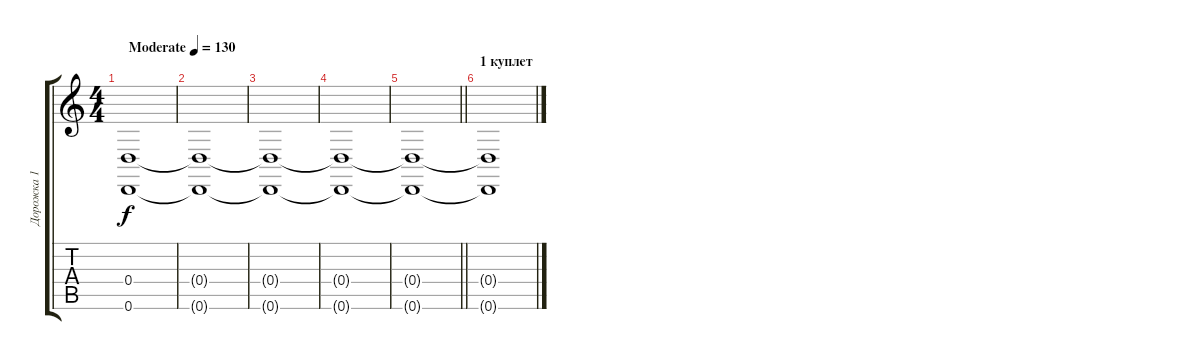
\track ("Дорожка 1" "Дорожка 1") {instrument choiraahs}
\staff {score tabs}
\tuning (E4 B3 G3 D3 A2 D2) {hide}
\ts (4 4)
\tempo (130 "Moderate")
\clef g2
\ks c
(0.4 0.6).1{dy f instrument choiraahs} |
(0.4{t} 0.6{t}).1 |
(0.4{t} 0.6{t}).1 |
(0.4{t} 0.6{t}).1 |
\barLineRight lightlight
(0.4{t} 0.6{t}).1 |
\section ("" "1 куплет")
(0.4{t} 0.6{t}).1
